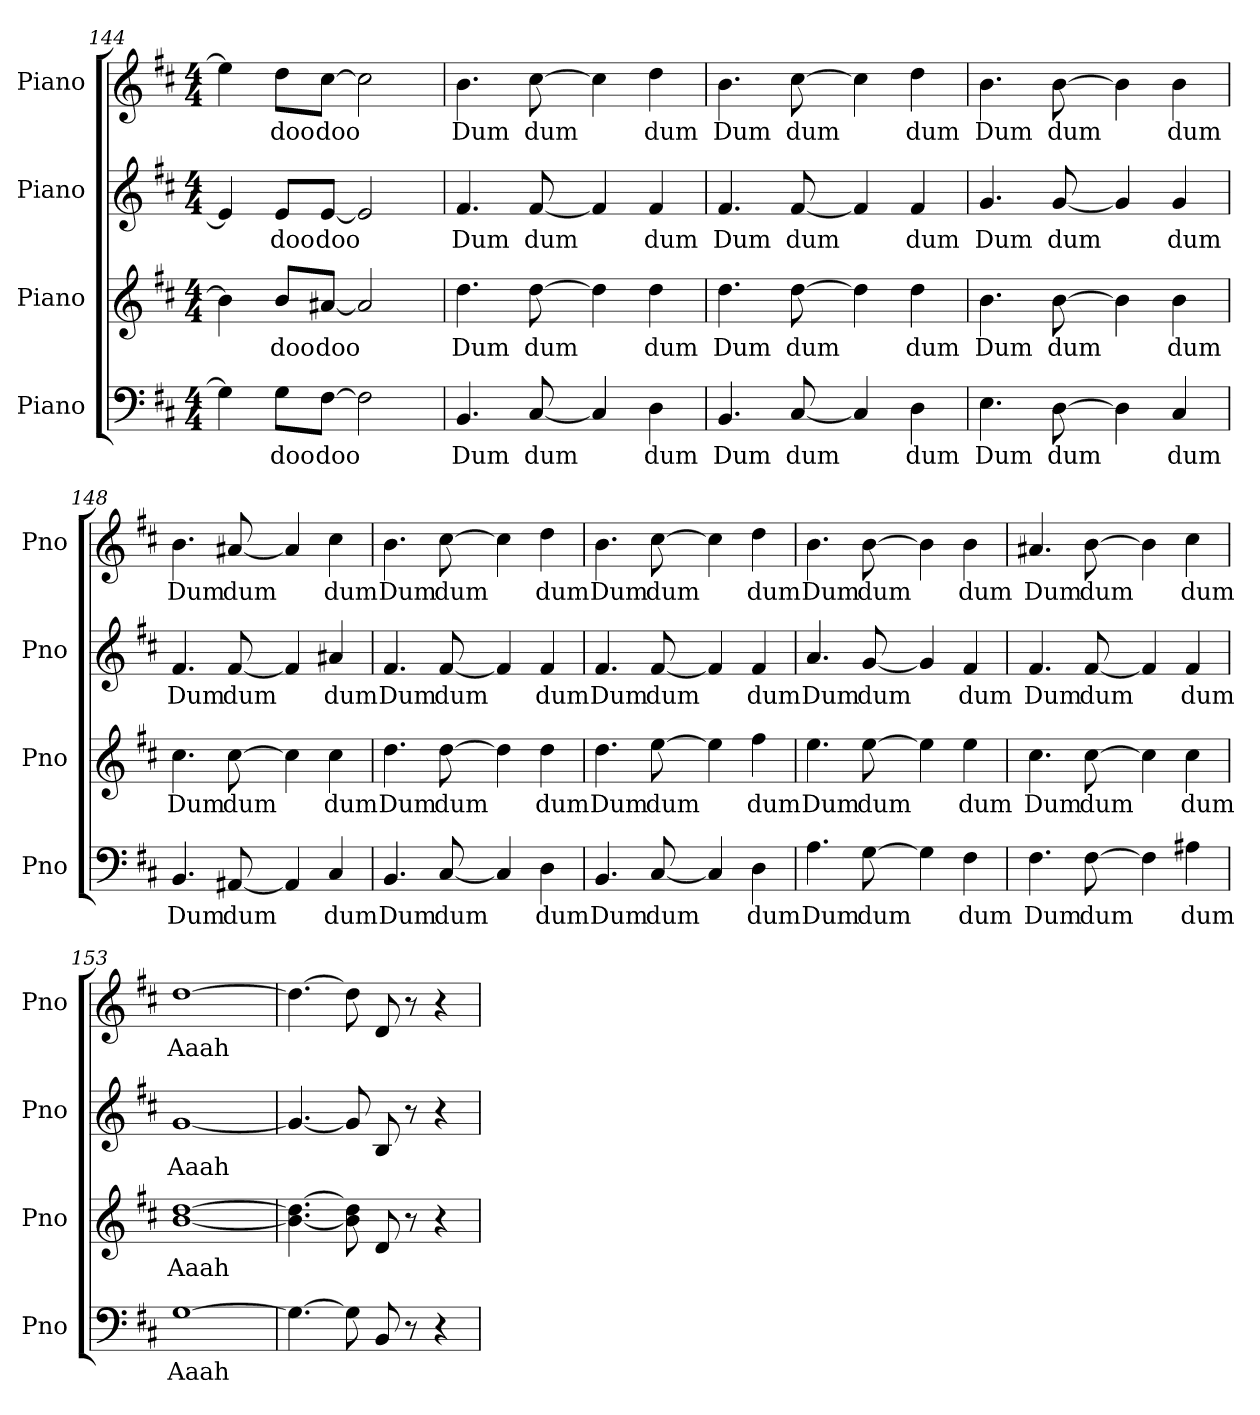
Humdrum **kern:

**kern	**text	**kern	**text	**kern	**text	**kern	**text
*part4	*part4	*part3	*part3	*part2	*part2	*part1	*part1
*staff4	*staff4	*staff3	*staff3	*staff2	*staff2	*staff1	*staff1
*I"Piano	*	*I"Piano	*	*I"Piano	*	*I"Piano	*
*I'Pno	*	*I'Pno	*	*I'Pno	*	*I'Pno	*
*clefF4	*	*clefG2	*	*clefG2	*	*clefG2	*
*	*	*ITrd7c12	*	*	*	*	*
*k[f#c#]	*	*k[f#c#]	*	*k[f#c#]	*	*k[f#c#]	*
*M4/4	*	*M4/4	*	*M4/4	*	*M4/4	*
=144	=144	=144	=144	=144	=144	=144	=144
4G\]	.	4B\]	.	4e/]	.	4ee\]	.
!	!LO:LY:b	!	!LO:LY:b	!	!LO:LY:b	!	!LO:LY:b
8G\L	doo	8B/L	doo	8e/L	doo	8dd\L	doo
!	!LO:LY:b	!	!LO:LY:b	!	!LO:LY:b	!	!LO:LY:b
[8F#\J	doo	[8A#X/J	doo	[8e/J	doo	[8cc#\J	doo
2F#\]	.	2A#/]	.	2e/]	.	2cc#\]	.
=145	=145	=145	=145	=145	=145	=145	=145
!	!LO:LY:b	!	!LO:LY:b	!	!LO:LY:b	!	!LO:LY:b
4.BB/	Dum	4.d\	Dum	4.f#/	Dum	4.b\	Dum
!	!LO:LY:b	!	!LO:LY:b	!	!LO:LY:b	!	!LO:LY:b
[8C#/	dum	[8d\	dum	[8f#/	dum	[8cc#\	dum
4C#/]	.	4d\]	.	4f#/]	.	4cc#\]	.
!	!LO:LY:b	!	!LO:LY:b	!	!LO:LY:b	!	!LO:LY:b
4D\	dum	4d\	dum	4f#/	dum	4dd\	dum
=146	=146	=146	=146	=146	=146	=146	=146
!	!LO:LY:b	!	!LO:LY:b	!	!LO:LY:b	!	!LO:LY:b
4.BB/	Dum	4.d\	Dum	4.f#/	Dum	4.b\	Dum
!	!LO:LY:b	!	!LO:LY:b	!	!LO:LY:b	!	!LO:LY:b
[8C#/	dum	[8d\	dum	[8f#/	dum	[8cc#\	dum
4C#/]	.	4d\]	.	4f#/]	.	4cc#\]	.
!	!LO:LY:b	!	!LO:LY:b	!	!LO:LY:b	!	!LO:LY:b
4D\	dum	4d\	dum	4f#/	dum	4dd\	dum
=147	=147	=147	=147	=147	=147	=147	=147
!	!LO:LY:b	!	!LO:LY:b	!	!LO:LY:b	!	!LO:LY:b
4.E\	Dum	4.B\	Dum	4.g/	Dum	4.b\	Dum
!	!LO:LY:b	!	!LO:LY:b	!	!LO:LY:b	!	!LO:LY:b
[8D\	dum	[8B\	dum	[8g/	dum	[8b\	dum
4D\]	.	4B\]	.	4g/]	.	4b\]	.
!	!LO:LY:b	!	!LO:LY:b	!	!LO:LY:b	!	!LO:LY:b
4C#/	dum	4B\	dum	4g/	dum	4b\	dum
!!LO:PB:g=z
=148	=148	=148	=148	=148	=148	=148	=148
!	!LO:LY:b	!	!LO:LY:b	!	!LO:LY:b	!	!LO:LY:b
4.BB/	Dum	4.c#\	Dum	4.f#/	Dum	4.b\	Dum
!	!LO:LY:b	!	!LO:LY:b	!	!LO:LY:b	!	!LO:LY:b
[8AA#X/	dum	[8c#\	dum	[8f#/	dum	[8a#X/	dum
4AA#/]	.	4c#\]	.	4f#/]	.	4a#/]	.
!	!LO:LY:b	!	!LO:LY:b	!	!LO:LY:b	!	!LO:LY:b
4C#/	dum	4c#\	dum	4a#X/	dum	4cc#\	dum
=149	=149	=149	=149	=149	=149	=149	=149
!	!LO:LY:b	!	!LO:LY:b	!	!LO:LY:b	!	!LO:LY:b
4.BB/	Dum	4.d\	Dum	4.f#/	Dum	4.b\	Dum
!	!LO:LY:b	!	!LO:LY:b	!	!LO:LY:b	!	!LO:LY:b
[8C#/	dum	[8d\	dum	[8f#/	dum	[8cc#\	dum
4C#/]	.	4d\]	.	4f#/]	.	4cc#\]	.
!	!LO:LY:b	!	!LO:LY:b	!	!LO:LY:b	!	!LO:LY:b
4D\	dum	4d\	dum	4f#/	dum	4dd\	dum
=150	=150	=150	=150	=150	=150	=150	=150
!	!LO:LY:b	!	!LO:LY:b	!	!LO:LY:b	!	!LO:LY:b
4.BB/	Dum	4.d\	Dum	4.f#/	Dum	4.b\	Dum
!	!LO:LY:b	!	!LO:LY:b	!	!LO:LY:b	!	!LO:LY:b
[8C#/	dum	[8e\	dum	[8f#/	dum	[8cc#\	dum
4C#/]	.	4e\]	.	4f#/]	.	4cc#\]	.
!	!LO:LY:b	!	!LO:LY:b	!	!LO:LY:b	!	!LO:LY:b
4D\	dum	4f#\	dum	4f#/	dum	4dd\	dum
=151	=151	=151	=151	=151	=151	=151	=151
!	!LO:LY:b	!	!LO:LY:b	!	!LO:LY:b	!	!LO:LY:b
4.A\	Dum	4.e\	Dum	4.a/	Dum	4.b\	Dum
!	!LO:LY:b	!	!LO:LY:b	!	!LO:LY:b	!	!LO:LY:b
[8G\	dum	[8e\	dum	[8g/	dum	[8b\	dum
4G\]	.	4e\]	.	4g/]	.	4b\]	.
!	!LO:LY:b	!	!LO:LY:b	!	!LO:LY:b	!	!LO:LY:b
4F#\	dum	4e\	dum	4f#/	dum	4b\	dum
=152	=152	=152	=152	=152	=152	=152	=152
!	!LO:LY:b	!	!LO:LY:b	!	!LO:LY:b	!	!LO:LY:b
4.F#\	Dum	4.c#\	Dum	4.f#/	Dum	4.a#X/	Dum
!	!LO:LY:b	!	!LO:LY:b	!	!LO:LY:b	!	!LO:LY:b
[8F#\	dum	[8c#\	dum	[8f#/	dum	[8b\	dum
4F#\]	.	4c#\]	.	4f#/]	.	4b\]	.
!	!LO:LY:b	!	!LO:LY:b	!	!LO:LY:b	!	!LO:LY:b
4A#X\	dum	4c#\	dum	4f#/	dum	4cc#\	dum
=153	=153	=153	=153	=153	=153	=153	=153
!	!LO:LY:b	!	!LO:LY:b	!	!LO:LY:b	!	!LO:LY:b
[1G	Aaah	[1B [1d	Aaah	[1g	Aaah	[1dd	Aaah
=154	=154	=154	=154	=154	=154	=154	=154
4.G\_	.	4.B\_ 4.d\_	.	4.g/_	.	4.dd\_	.
8G\]	.	8B\] 8d\]	.	8g/]	.	8dd\]	.
8BB/	.	8D/	.	8B/	.	8d/	.
8r	.	8r	.	8r	.	8r	.
4r	.	4r	.	4r	.	4r	.
=	=	=	=	=	=	=	=
*-	*-	*-	*-	*-	*-	*-	*-
